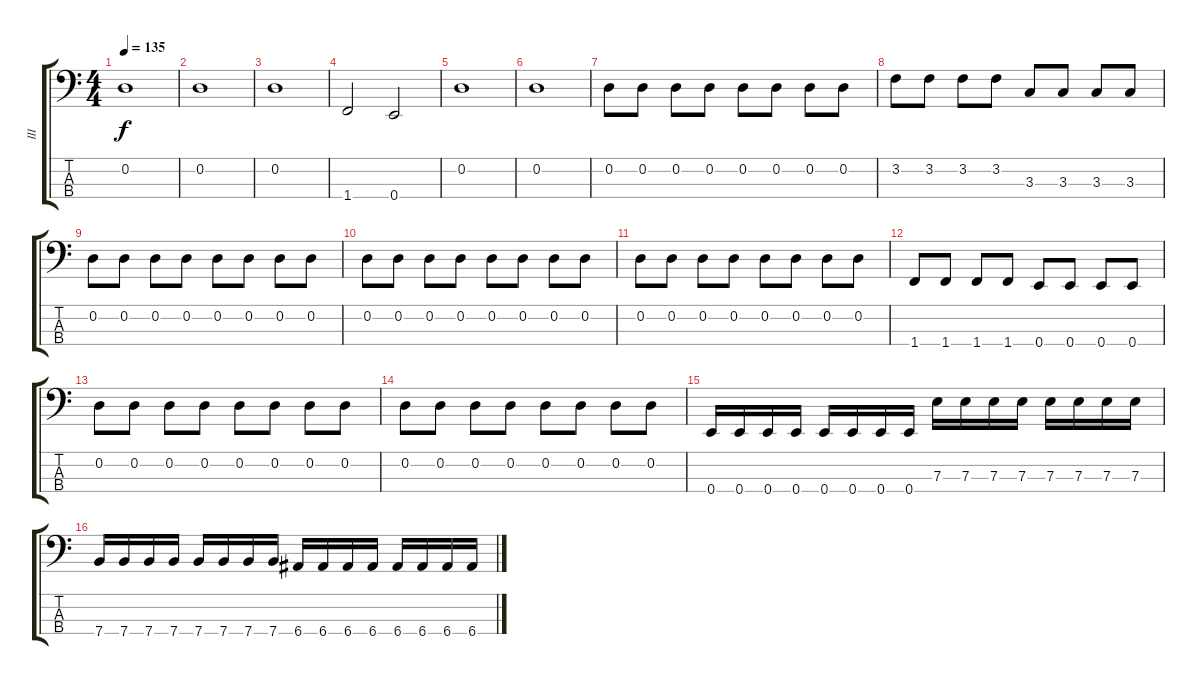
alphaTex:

\track ("III" "III") {instrument electricbassfinger}
\staff {score tabs}
\tuning (G2 D2 A1 E1) {hide}
\ts (4 4)
\tempo 135
\clef f4
\ks c
0.2.1{dy f} |
0.2.1 |
0.2.1 |
1.4.2 0.4.2 |
0.2.1 |
0.2.1 |
0.2.8 0.2.8 0.2.8 0.2.8 0.2.8 0.2.8 0.2.8 0.2.8 |
3.2.8 3.2.8 3.2.8 3.2.8 3.3.8 3.3.8 3.3.8 3.3.8 |
0.2.8 0.2.8 0.2.8 0.2.8 0.2.8 0.2.8 0.2.8 0.2.8 |
0.2.8 0.2.8 0.2.8 0.2.8 0.2.8 0.2.8 0.2.8 0.2.8 |
0.2.8 0.2.8 0.2.8 0.2.8 0.2.8 0.2.8 0.2.8 0.2.8 |
1.4.8 1.4.8 1.4.8 1.4.8 0.4.8 0.4.8 0.4.8 0.4.8 |
0.2.8 0.2.8 0.2.8 0.2.8 0.2.8 0.2.8 0.2.8 0.2.8 |
0.2.8 0.2.8 0.2.8 0.2.8 0.2.8 0.2.8 0.2.8 0.2.8 |
0.4.16 0.4.16 0.4.16 0.4.16 0.4.16 0.4.16 0.4.16 0.4.16 7.3.16 7.3.16 7.3.16 7.3.16 7.3.16 7.3.16 7.3.16 7.3.16 |
7.4.16 7.4.16 7.4.16 7.4.16 7.4.16 7.4.16 7.4.16 7.4.16 6.4.16 6.4.16 6.4.16 6.4.16 6.4.16 6.4.16 6.4.16 6.4.16
